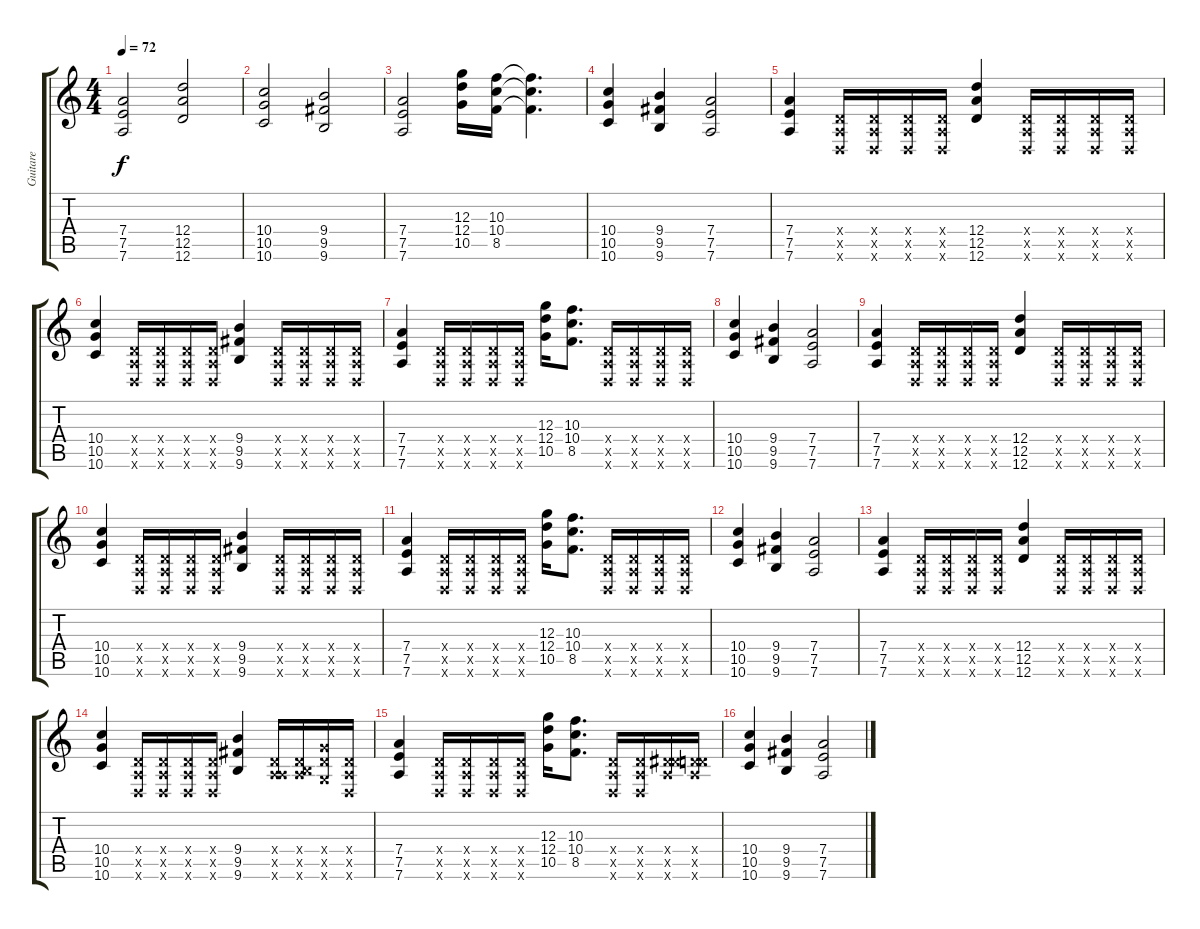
\track ("Guitare" "Guitare") {instrument distortionguitar}
\staff {score tabs}
\tuning (E4 B3 G3 D3 A2 D2) {hide}
\ts (4 4)
\tempo 72
\clef g2
\ks c
(7.4 7.5 7.6).2{dy f} (12.4 12.5 12.6).2 |
(10.4 10.5 10.6).2 (9.4 9.5 9.6).2 |
(7.4 7.5 7.6).2 (12.3 12.4 10.5).16 (10.3 10.4 8.5).16 (10.3{t} 10.4{t} 8.5{t}).4{d} |
(10.4 10.5 10.6).4 (9.4 9.5 9.6).4 (7.4 7.5 7.6).2 |
(7.4 7.5 7.6).4 (0.4{x} 0.5{x} 0.6{x}).16 (0.4{x} 0.5{x} 0.6{x}).16 (0.4{x} 0.5{x} 0.6{x}).16 (0.4{x} 0.5{x} 0.6{x}).16 (12.4 12.5 12.6).4 (0.4{x} 0.5{x} 0.6{x}).16 (0.4{x} 0.5{x} 0.6{x}).16 (0.4{x} 0.5{x} 0.6{x}).16 (0.4{x} 0.5{x} 0.6{x}).16 |
(10.4 10.5 10.6).4 (0.4{x} 0.5{x} 0.6{x}).16 (0.4{x} 0.5{x} 0.6{x}).16 (0.4{x} 0.5{x} 0.6{x}).16 (0.4{x} 0.5{x} 0.6{x}).16 (9.4 9.5 9.6).4 (0.4{x} 0.5{x} 0.6{x}).16 (0.4{x} 0.5{x} 0.6{x}).16 (0.4{x} 0.5{x} 0.6{x}).16 (0.4{x} 0.5{x} 0.6{x}).16 |
(7.4 7.5 7.6).4 (0.4{x} 0.5{x} 0.6{x}).16 (0.4{x} 0.5{x} 0.6{x}).16 (0.4{x} 0.5{x} 0.6{x}).16 (0.4{x} 0.5{x} 0.6{x}).16 (12.3 12.4 10.5).16 (10.3 10.4 8.5).8{d} (0.4{x} 0.5{x} 0.6{x}).16 (0.4{x} 0.5{x} 0.6{x}).16 (0.4{x} 0.5{x} 0.6{x}).16 (0.4{x} 0.5{x} 0.6{x}).16 |
(10.4 10.5 10.6).4 (9.4 9.5 9.6).4 (7.4 7.5 7.6).2 |
(7.4 7.5 7.6).4 (0.4{x} 0.5{x} 0.6{x}).16 (0.4{x} 0.5{x} 0.6{x}).16 (0.4{x} 0.5{x} 0.6{x}).16 (0.4{x} 0.5{x} 0.6{x}).16 (12.4 12.5 12.6).4 (0.4{x} 0.5{x} 0.6{x}).16 (0.4{x} 0.5{x} 0.6{x}).16 (0.4{x} 0.5{x} 0.6{x}).16 (0.4{x} 0.5{x} 0.6{x}).16 |
(10.4 10.5 10.6).4 (0.4{x} 0.5{x} 0.6{x}).16 (0.4{x} 0.5{x} 0.6{x}).16 (0.4{x} 0.5{x} 0.6{x}).16 (0.4{x} 0.5{x} 0.6{x}).16 (9.4 9.5 9.6).4 (0.4{x} 0.5{x} 0.6{x}).16 (0.4{x} 0.5{x} 0.6{x}).16 (0.4{x} 0.5{x} 0.6{x}).16 (0.4{x} 0.5{x} 0.6{x}).16 |
(7.4 7.5 7.6).4 (0.4{x} 0.5{x} 0.6{x}).16 (0.4{x} 0.5{x} 0.6{x}).16 (0.4{x} 0.5{x} 0.6{x}).16 (0.4{x} 0.5{x} 0.6{x}).16 (12.3 12.4 10.5).16 (10.3 10.4 8.5).8{d} (0.4{x} 0.5{x} 0.6{x}).16 (0.4{x} 0.5{x} 0.6{x}).16 (0.4{x} 0.5{x} 0.6{x}).16 (0.4{x} 0.5{x} 0.6{x}).16 |
(10.4 10.5 10.6).4 (9.4 9.5 9.6).4 (7.4 7.5 7.6).2 |
(7.4 7.5 7.6).4 (0.4{x} 0.5{x} 0.6{x}).16 (0.4{x} 0.5{x} 0.6{x}).16 (0.4{x} 0.5{x} 0.6{x}).16 (0.4{x} 0.5{x} 0.6{x}).16 (12.4 12.5 12.6).4 (0.4{x} 0.5{x} 0.6{x}).16 (0.4{x} 0.5{x} 0.6{x}).16 (0.4{x} 0.5{x} 0.6{x}).16 (0.4{x} 0.5{x} 0.6{x}).16 |
(10.4 10.5 10.6).4 (0.4{x} 0.5{x} 0.6{x}).16 (0.4{x} 0.5{x} 0.6{x}).16 (0.4{x} 0.5{x} 0.6{x}).16 (0.4{x} 0.5{x} 0.6{x}).16 (9.4 9.5 9.6).4 (0.4{x} 0.5{x} 7.6{x}).16 (0.4{x} 0.5{x} 9.6{x}).16 (5.4{x} 5.5{x} 5.6{x}).16 (0.4{x} 0.5{x} 0.6{x}).16 |
(7.4 7.5 7.6).4 (0.4{x} 0.5{x} 0.6{x}).16 (0.4{x} 0.5{x} 0.6{x}).16 (0.4{x} 0.5{x} 0.6{x}).16 (0.4{x} 0.5{x} 0.6{x}).16 (12.3 12.4 10.5).16 (10.3 10.4 8.5).8{d} (0.4{x} 0.5{x} 0.6{x}).16 (0.4{x} 0.5{x} 0.6{x}).16 (0.4{x} 0.5{x} 13.6{x}).16 (0.4{x} 0.5{x} 12.6{x}).16 |
(10.4 10.5 10.6).4 (9.4 9.5 9.6).4 (7.4 7.5 7.6).2
